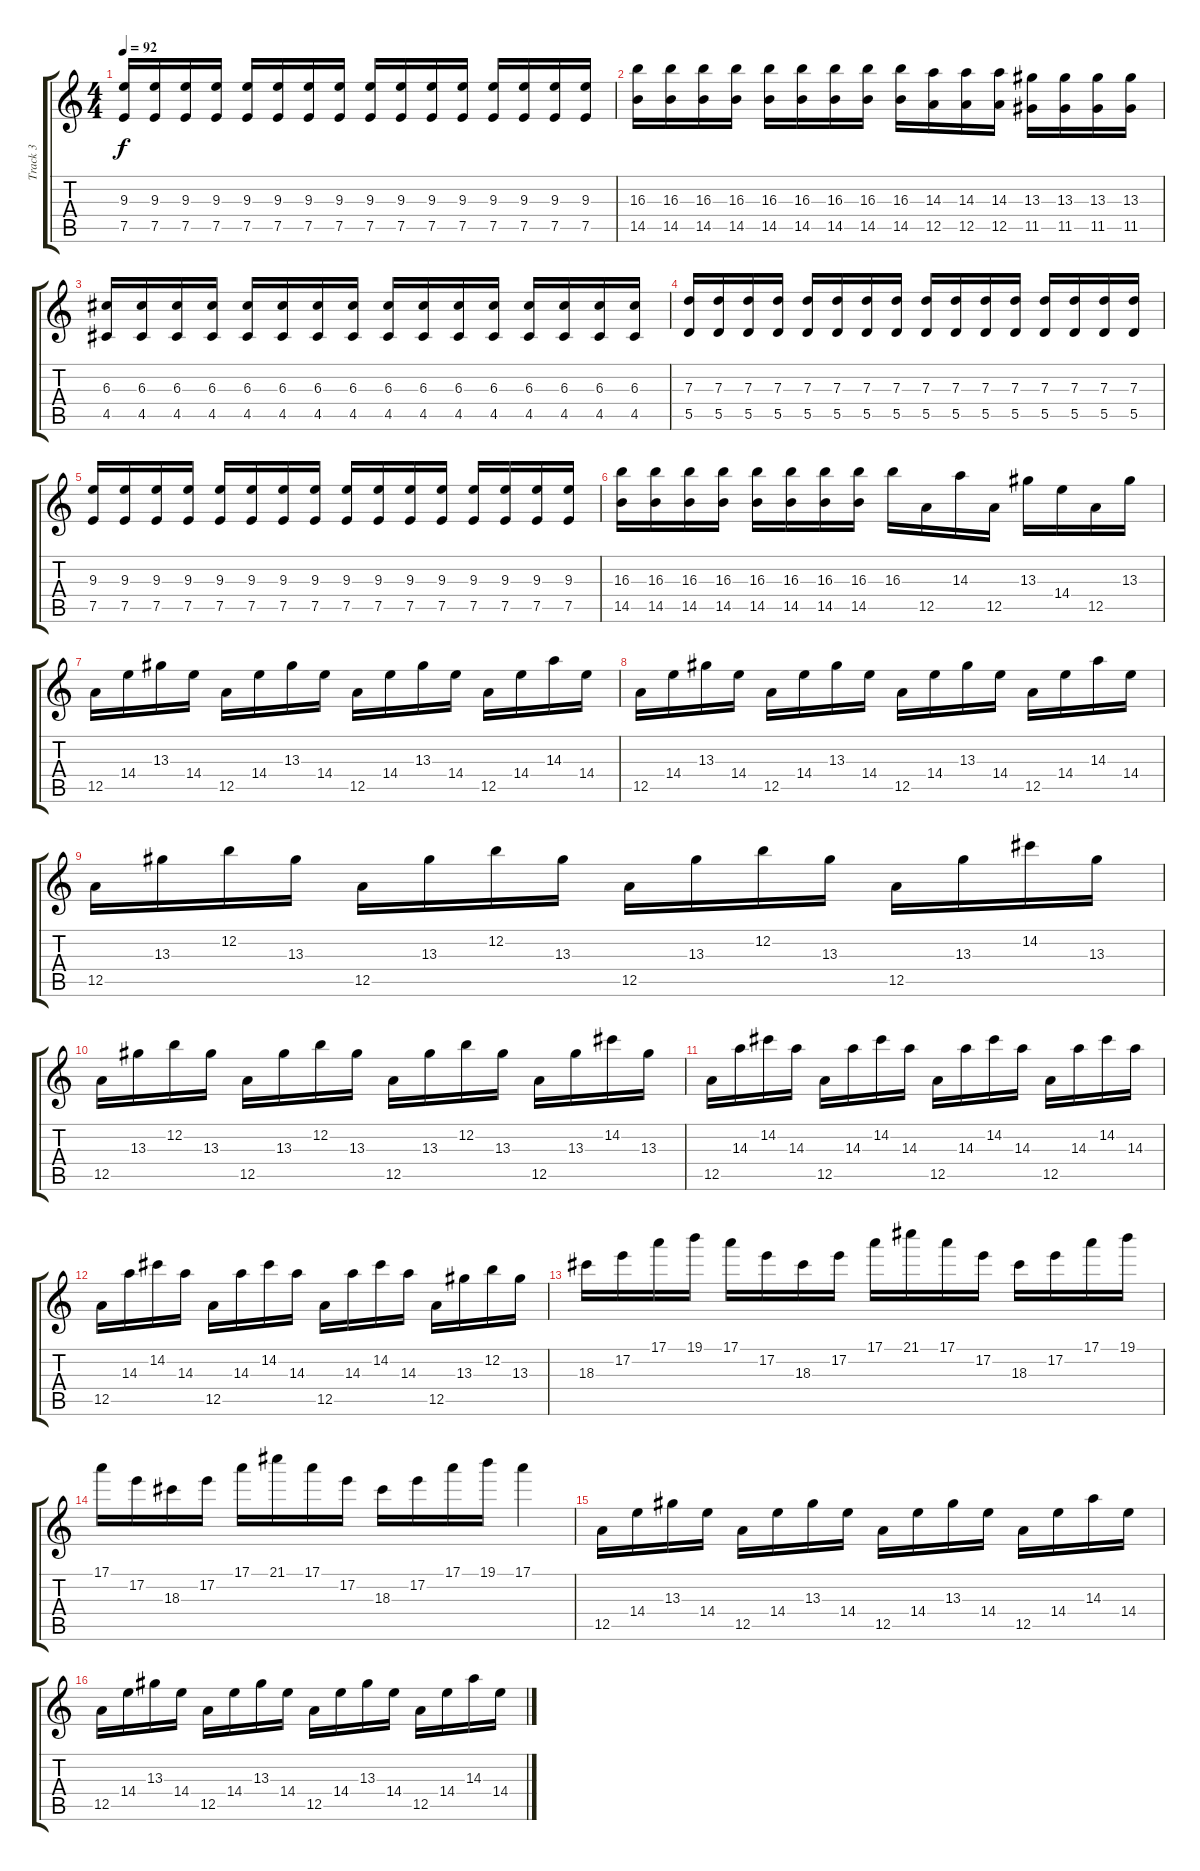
\track ("Track 3" "Track 3") {instrument distortionguitar}
\staff {score tabs}
\tuning (E4 B3 G3 D3 A2 D2) {hide}
\ts (4 4)
\tempo 92
\clef g2
\ks c
(9.3 7.5).16{dy f} (9.3 7.5).16 (9.3 7.5).16 (9.3 7.5).16 (9.3 7.5).16 (9.3 7.5).16 (9.3 7.5).16 (9.3 7.5).16 (9.3 7.5).16 (9.3 7.5).16 (9.3 7.5).16 (9.3 7.5).16 (9.3 7.5).16 (9.3 7.5).16 (9.3 7.5).16 (9.3 7.5).16 |
(16.3 14.5).16 (16.3 14.5).16 (16.3 14.5).16 (16.3 14.5).16 (16.3 14.5).16 (16.3 14.5).16 (16.3 14.5).16 (16.3 14.5).16 (16.3 14.5).16 (14.3 12.5).16 (14.3 12.5).16 (14.3 12.5).16 (13.3 11.5).16 (13.3 11.5).16 (13.3 11.5).16 (13.3 11.5).16 |
(6.3 4.5).16 (6.3 4.5).16 (6.3 4.5).16 (6.3 4.5).16 (6.3 4.5).16 (6.3 4.5).16 (6.3 4.5).16 (6.3 4.5).16 (6.3 4.5).16 (6.3 4.5).16 (6.3 4.5).16 (6.3 4.5).16 (6.3 4.5).16 (6.3 4.5).16 (6.3 4.5).16 (6.3 4.5).16 |
(7.3 5.5).16 (7.3 5.5).16 (7.3 5.5).16 (7.3 5.5).16 (7.3 5.5).16 (7.3 5.5).16 (7.3 5.5).16 (7.3 5.5).16 (7.3 5.5).16 (7.3 5.5).16 (7.3 5.5).16 (7.3 5.5).16 (7.3 5.5).16 (7.3 5.5).16 (7.3 5.5).16 (7.3 5.5).16 |
(9.3 7.5).16 (9.3 7.5).16 (9.3 7.5).16 (9.3 7.5).16 (9.3 7.5).16 (9.3 7.5).16 (9.3 7.5).16 (9.3 7.5).16 (9.3 7.5).16 (9.3 7.5).16 (9.3 7.5).16 (9.3 7.5).16 (9.3 7.5).16 (9.3 7.5).16 (9.3 7.5).16 (9.3 7.5).16 |
(16.3 14.5).16 (16.3 14.5).16 (16.3 14.5).16 (16.3 14.5).16 (16.3 14.5).16 (16.3 14.5).16 (16.3 14.5).16 (16.3 14.5).16 16.3.16 12.5.16 14.3.16 12.5.16 13.3.16 14.4.16 12.5.16 13.3.16 |
12.5.16 14.4.16 13.3.16 14.4.16 12.5.16 14.4.16 13.3.16 14.4.16 12.5.16 14.4.16 13.3.16 14.4.16 12.5.16 14.4.16 14.3.16 14.4.16 |
12.5.16 14.4.16 13.3.16 14.4.16 12.5.16 14.4.16 13.3.16 14.4.16 12.5.16 14.4.16 13.3.16 14.4.16 12.5.16 14.4.16 14.3.16 14.4.16 |
12.5.16 13.3.16 12.2.16 13.3.16 12.5.16 13.3.16 12.2.16 13.3.16 12.5.16 13.3.16 12.2.16 13.3.16 12.5.16 13.3.16 14.2.16 13.3.16 |
12.5.16 13.3.16 12.2.16 13.3.16 12.5.16 13.3.16 12.2.16 13.3.16 12.5.16 13.3.16 12.2.16 13.3.16 12.5.16 13.3.16 14.2.16 13.3.16 |
12.5.16 14.3.16 14.2.16 14.3.16 12.5.16 14.3.16 14.2.16 14.3.16 12.5.16 14.3.16 14.2.16 14.3.16 12.5.16 14.3.16 14.2.16 14.3.16 |
12.5.16 14.3.16 14.2.16 14.3.16 12.5.16 14.3.16 14.2.16 14.3.16 12.5.16 14.3.16 14.2.16 14.3.16 12.5.16 13.3.16 12.2.16 13.3.16 |
18.3.16 17.2.16 17.1.16 19.1.16 17.1.16 17.2.16 18.3.16 17.2.16 17.1.16 21.1.16 17.1.16 17.2.16 18.3.16 17.2.16 17.1.16 19.1.16 |
17.1.16 17.2.16 18.3.16 17.2.16 17.1.16 21.1.16 17.1.16 17.2.16 18.3.16 17.2.16 17.1.16 19.1.16 17.1.4 |
12.5.16 14.4.16 13.3.16 14.4.16 12.5.16 14.4.16 13.3.16 14.4.16 12.5.16 14.4.16 13.3.16 14.4.16 12.5.16 14.4.16 14.3.16 14.4.16 |
12.5.16 14.4.16 13.3.16 14.4.16 12.5.16 14.4.16 13.3.16 14.4.16 12.5.16 14.4.16 13.3.16 14.4.16 12.5.16 14.4.16 14.3.16 14.4.16
